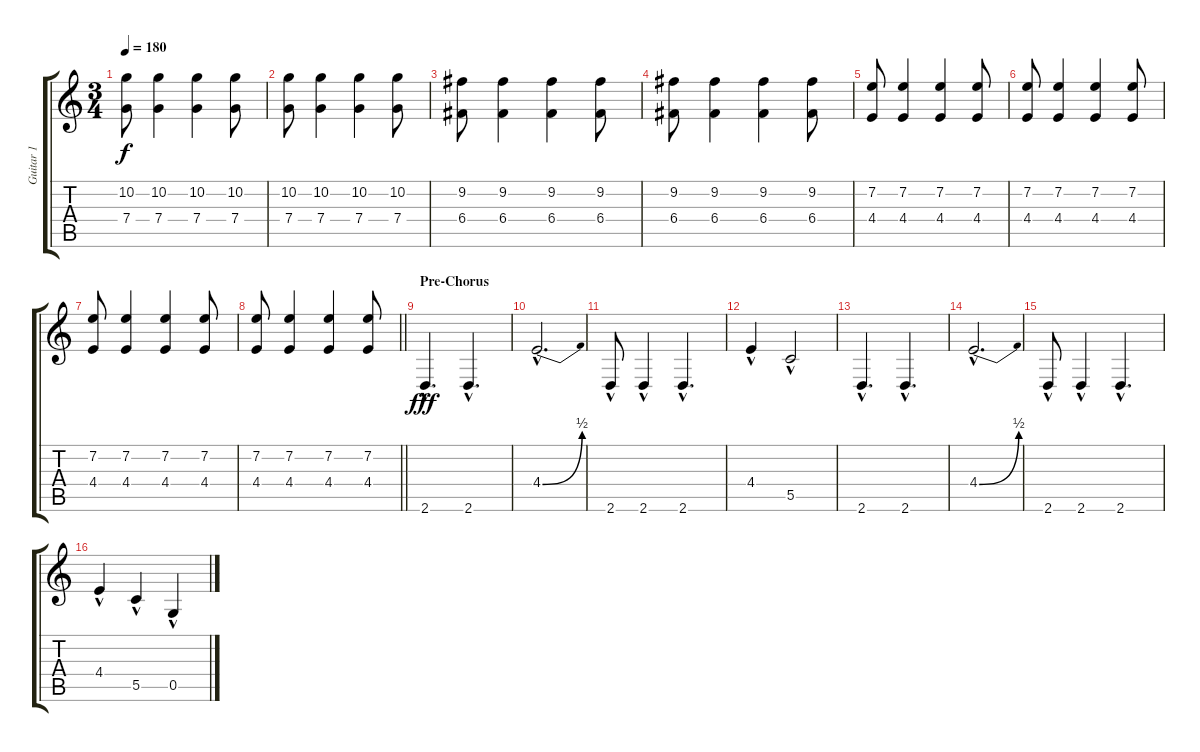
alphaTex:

\track ("Guitar 1" "Guitar 1") {instrument electricguitarjazz}
\staff {score tabs}
\tuning (D4 A3 F3 C3 G2 C2) {hide}
\ts (3 4)
\tempo 180
\clef g2
\ks c
(10.2 7.4).8{dy f} (10.2 7.4).4 (10.2 7.4).4 (10.2 7.4).8 |
(10.2 7.4).8 (10.2 7.4).4 (10.2 7.4).4 (10.2 7.4).8 |
(9.2 6.4).8 (9.2 6.4).4 (9.2 6.4).4 (9.2 6.4).8 |
(9.2 6.4).8 (9.2 6.4).4 (9.2 6.4).4 (9.2 6.4).8 |
(7.2 4.4).8 (7.2 4.4).4 (7.2 4.4).4 (7.2 4.4).8 |
(7.2 4.4).8 (7.2 4.4).4 (7.2 4.4).4 (7.2 4.4).8 |
(7.2 4.4).8 (7.2 4.4).4 (7.2 4.4).4 (7.2 4.4).8 |
\barLineRight lightlight
(7.2 4.4).8 (7.2 4.4).4 (7.2 4.4).4 (7.2 4.4).8 |
\section ("" "Pre-Chorus")
2.6{hac}.4{d dy fff} 2.6{hac}.4{d} |
4.4{be (bend 0 0 60 2) hac}.2{d} |
2.6{hac}.8 2.6{hac}.4 2.6{hac}.4{d} |
4.4{hac}.4 5.5{hac}.2 |
2.6{hac}.4{d} 2.6{hac}.4{d} |
4.4{be (bend 0 0 60 2) hac}.2{d} |
2.6{hac}.8 2.6{hac}.4 2.6{hac}.4{d} |
4.4{hac}.4 5.5{hac}.4 0.5{hac}.4
